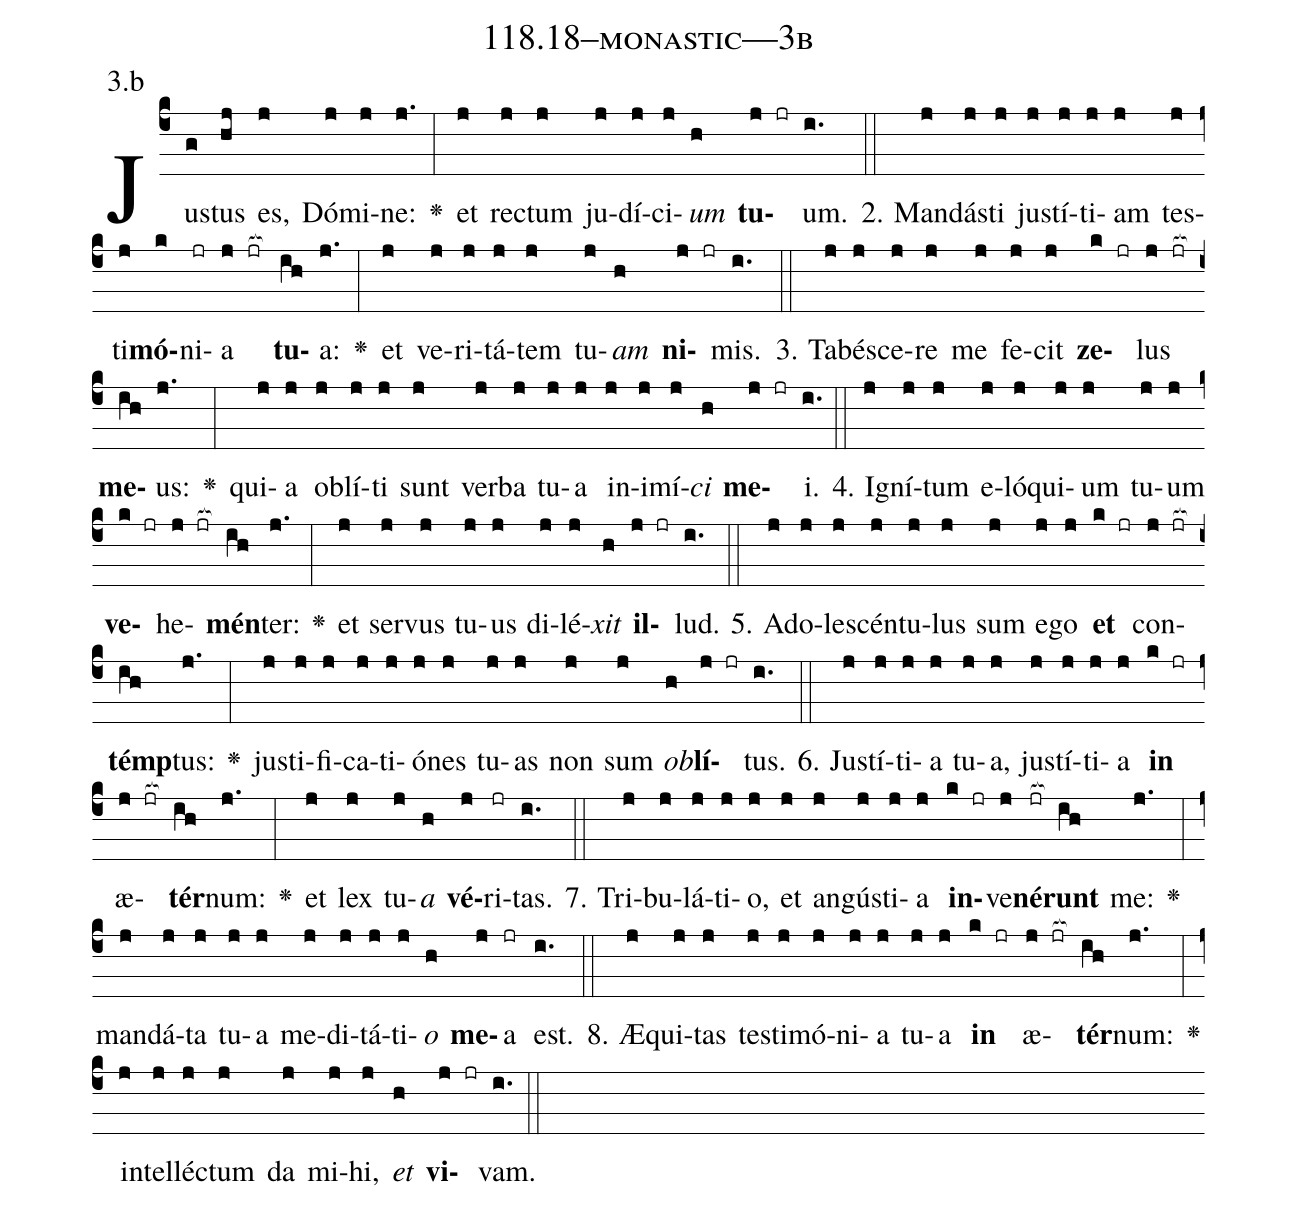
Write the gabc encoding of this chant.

name: 118.18--monastic---3b;
annotation: 3.b;
%%
(c4)Jus(g)tus(hj) es,(j) Dó(j)mi(j)ne:(j.) <v>\greheightstar</v>(:) et(j) rec(j)tum(j) ju(j)dí(j)ci(j)<i>um</i>(h) <b>tu</b>(j jr)um.(i.) (::)
2. Man(j)dás(j)ti(j) jus(j)tí(j)ti(j)am(j) tes(j)ti(j)<b>mó</b>(k)ni(jr)a(j jr[ocb:1{]) <b>tu</b>(ih[ocb:0}])a:(j.) <v>\greheightstar</v>(:) et(j) ve(j)ri(j)tá(j)tem(j) tu(j)<i>am</i>(h) <b>ni</b>(j jr)mis.(i.) (::)
3. Ta(j)bé(j)sce(j)re(j) me(j) fe(j)cit(j) <b>ze</b>(k jr)lus(j jr[ocb:1{]) <b>me</b>(ih[ocb:0}])us:(j.) <v>\greheightstar</v>(:) qui(j)a(j) ob(j)lí(j)ti(j) sunt(j) ver(j)ba(j) tu(j)a(j) in(j)i(j)mí(j)<i>ci</i>(h) <b>me</b>(j jr)i.(i.) (::)
4. I(j)gní(j)tum(j) e(j)ló(j)qui(j)um(j) tu(j)um(j) <b>ve</b>(k jr)he(j jr[ocb:1{])<b>mén</b>(ih[ocb:0}])ter:(j.) <v>\greheightstar</v>(:) et(j) ser(j)vus(j) tu(j)us(j) di(j)lé(j)<i>xit</i>(h) <b>il</b>(j jr)lud.(i.) (::)
5. Ad(j)o(j)le(j)scén(j)tu(j)lus(j) sum(j) e(j)go(j) <b>et</b>(k jr) con(j jr[ocb:1{])<b>témp</b>(ih[ocb:0}])tus:(j.) <v>\greheightstar</v>(:) jus(j)ti(j)fi(j)ca(j)ti(j)ó(j)nes(j) tu(j)as(j) non(j) sum(j) <i>ob</i>(h)<b>lí</b>(j jr)tus.(i.) (::)
6. Jus(j)tí(j)ti(j)a(j) tu(j)a,(j) jus(j)tí(j)ti(j)a(j) <b>in</b>(k jr) æ(j jr[ocb:1{])<b>tér</b>(ih[ocb:0}])num:(j.) <v>\greheightstar</v>(:) et(j) lex(j) tu(j)<i>a</i>(h) <b>vé</b>(j)ri(jr)tas.(i.) (::)
7. Tri(j)bu(j)lá(j)ti(j)o,(j) et(j) an(j)gús(j)ti(j)a(j) <b>in</b>(k jr)ve(j)<b>né</b>(jr[ocb:1{])<b>runt</b>(ih[ocb:0}]) me:(j.) <v>\greheightstar</v>(:) man(j)dá(j)ta(j) tu(j)a(j) me(j)di(j)tá(j)ti(j)<i>o</i>(h) <b>me</b>(j)a(jr) est.(i.) (::)
8. Æ(j)qui(j)tas(j) tes(j)ti(j)mó(j)ni(j)a(j) tu(j)a(j) <b>in</b>(k jr) æ(j jr[ocb:1{])<b>tér</b>(ih[ocb:0}])num:(j.) <v>\greheightstar</v>(:) in(j)tel(j)léc(j)tum(j) da(j) mi(j)hi,(j) <i>et</i>(h) <b>vi</b>(j jr)vam.(i.) (::)
